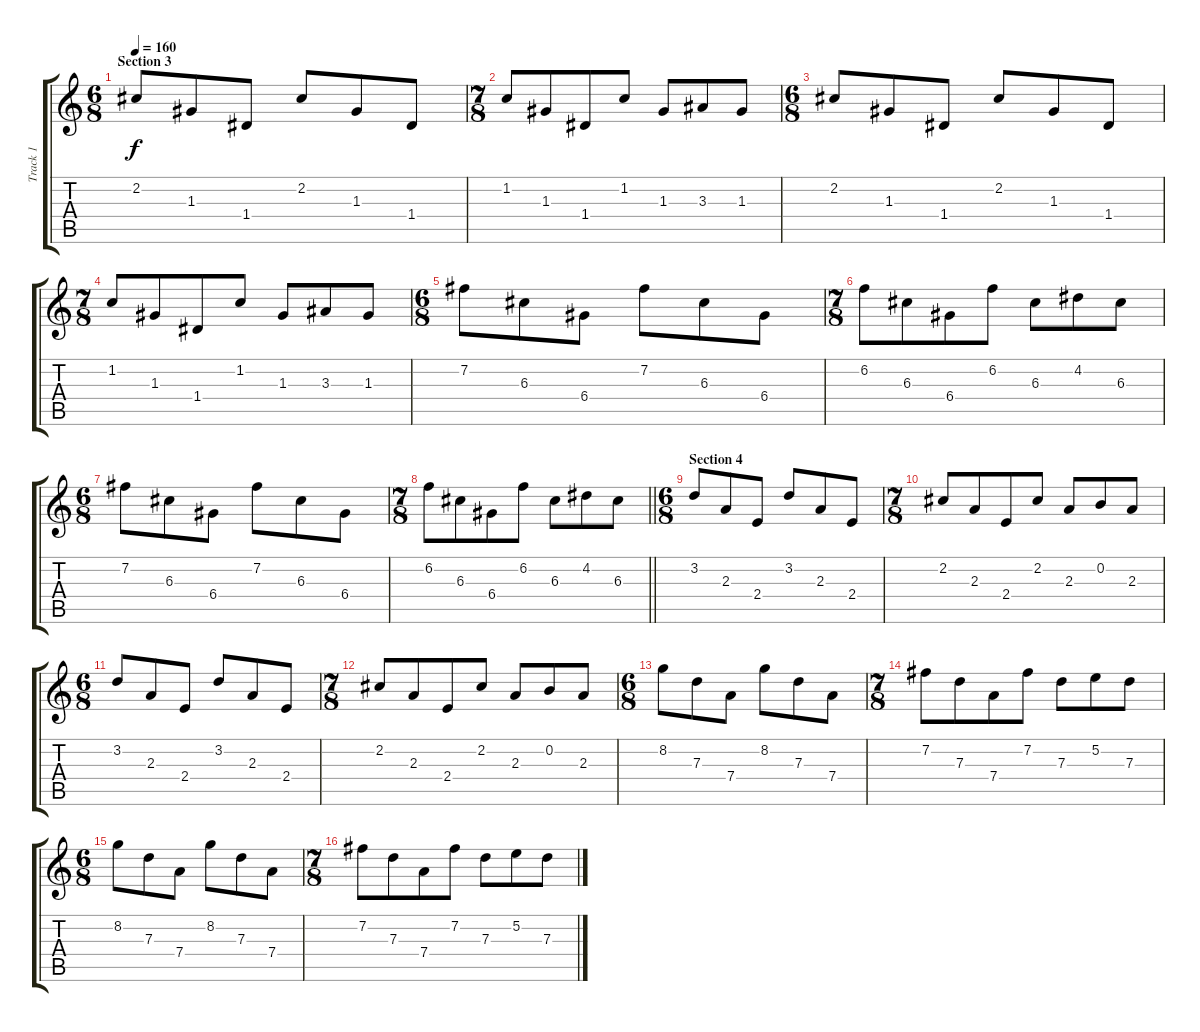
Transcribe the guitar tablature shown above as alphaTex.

\track ("Track 1" "Track 1") {instrument acousticguitarsteel}
\staff {score tabs}
\tuning (E4 B3 G3 D3 A2 E2) {hide}
\ts (6 8)
\section ("" "Section 3")
\tempo 160
\clef g2
\ks c
2.2.8{dy f} 1.3.8 1.4.8 2.2.8 1.3.8 1.4.8 |
\ts (7 8)
1.2.8 1.3.8 1.4.8 1.2.8 1.3.8 3.3.8 1.3.8 |
\ts (6 8)
2.2.8 1.3.8 1.4.8 2.2.8 1.3.8 1.4.8 |
\ts (7 8)
1.2.8 1.3.8 1.4.8 1.2.8 1.3.8 3.3.8 1.3.8 |
\ts (6 8)
7.2.8 6.3.8 6.4.8 7.2.8 6.3.8 6.4.8 |
\ts (7 8)
6.2.8 6.3.8 6.4.8 6.2.8 6.3.8 4.2.8 6.3.8 |
\ts (6 8)
7.2.8 6.3.8 6.4.8 7.2.8 6.3.8 6.4.8 |
\ts (7 8)
\barLineRight lightlight
6.2.8 6.3.8 6.4.8 6.2.8 6.3.8 4.2.8 6.3.8 |
\ts (6 8)
\section ("" "Section 4")
3.2.8 2.3.8 2.4.8 3.2.8 2.3.8 2.4.8 |
\ts (7 8)
2.2.8 2.3.8 2.4.8 2.2.8 2.3.8 0.2.8 2.3.8 |
\ts (6 8)
3.2.8 2.3.8 2.4.8 3.2.8 2.3.8 2.4.8 |
\ts (7 8)
2.2.8 2.3.8 2.4.8 2.2.8 2.3.8 0.2.8 2.3.8 |
\ts (6 8)
8.2.8 7.3.8 7.4.8 8.2.8 7.3.8 7.4.8 |
\ts (7 8)
7.2.8 7.3.8 7.4.8 7.2.8 7.3.8 5.2.8 7.3.8 |
\ts (6 8)
8.2.8 7.3.8 7.4.8 8.2.8 7.3.8 7.4.8 |
\ts (7 8)
7.2.8 7.3.8 7.4.8 7.2.8 7.3.8 5.2.8 7.3.8
